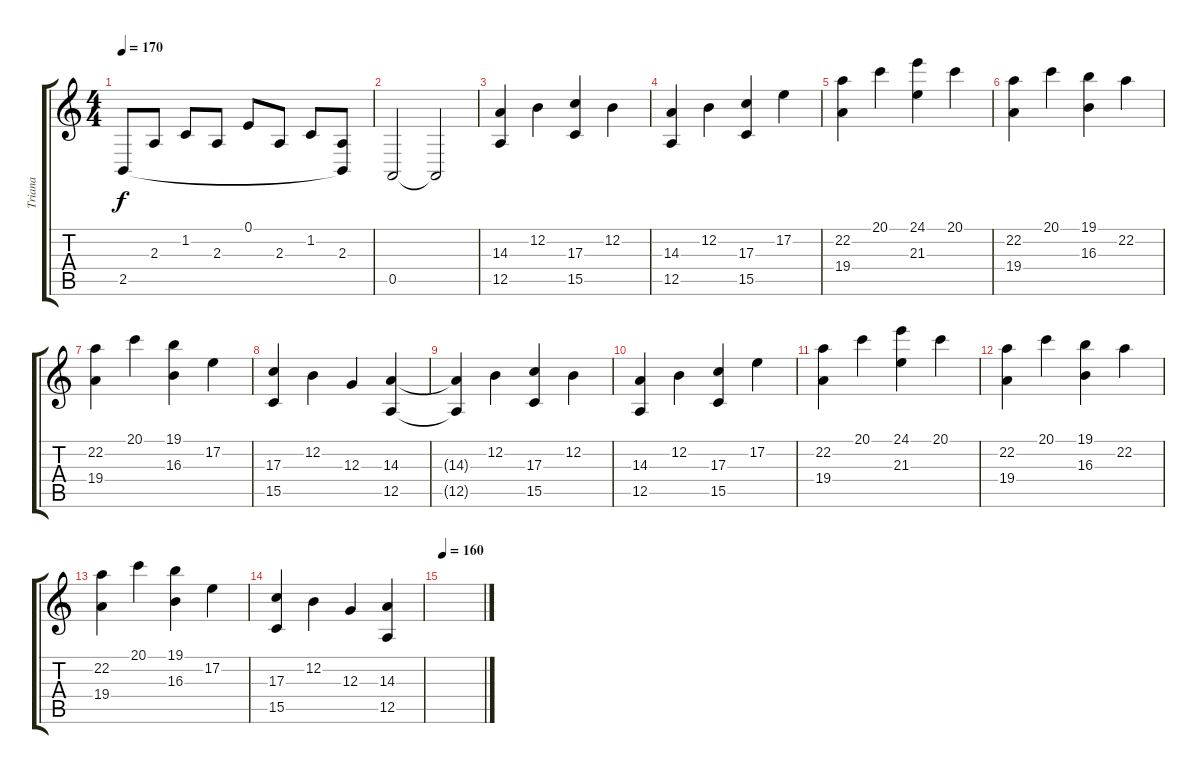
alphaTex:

\track ("Triana" "Triana") {instrument electricgrandpiano}
\staff {score tabs}
\tuning (E4 B3 G3 D3 A2 E2) {hide}
\ts (4 4)
\tempo 170
\clef g2
\ks c
2.5.8{dy f} 2.3.8 1.2.8 2.3.8 0.1.8 2.3.8 1.2.8 (2.3 2.5{t}).8 |
0.5.2 0.5{t}.2 |
(14.3 12.5).4{volume 16 balance 8} 12.2.4 (17.3 15.5).4 12.2.4 |
(14.3 12.5).4 12.2.4 (17.3 15.5).4 17.2.4 |
(22.2 19.4).4 20.1.4 (24.1 21.3).4 20.1.4 |
(22.2 19.4).4 20.1.4 (19.1 16.3).4 22.2.4 |
(22.2 19.4).4 20.1.4 (19.1 16.3).4 17.2.4 |
(17.3 15.5).4 12.2.4 12.3.4 (14.3 12.5).4 |
(14.3{t} 12.5{t}).4 12.2.4 (17.3 15.5).4 12.2.4 |
(14.3 12.5).4 12.2.4 (17.3 15.5).4 17.2.4 |
(22.2 19.4).4 20.1.4 (24.1 21.3).4 20.1.4 |
(22.2 19.4).4 20.1.4 (19.1 16.3).4 22.2.4 |
(22.2 19.4).4 20.1.4 (19.1 16.3).4 17.2.4 |
(17.3 15.5).4 12.2.4 12.3.4 (14.3 12.5).4 |
\tempo 160
